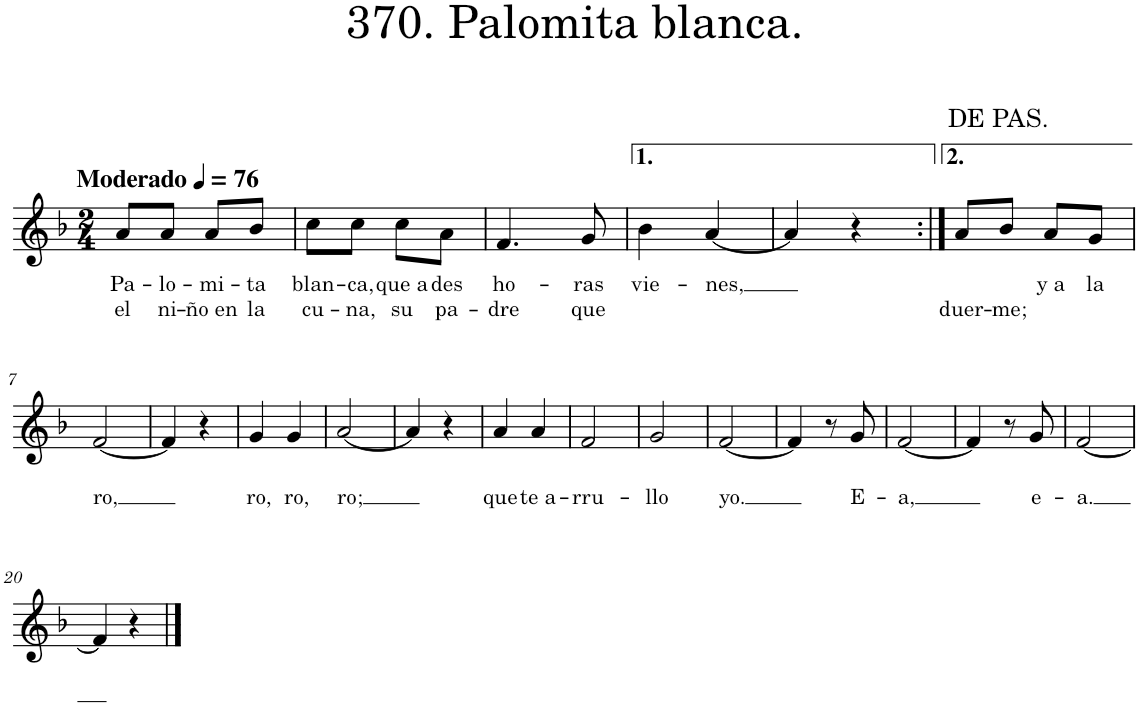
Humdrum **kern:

**kern	**text	**text
*part1	*part1	*part1
*staff1	*staff1	*staff1
*I"Piano	*	*
*I'Pno.	*	*
*clefG2	*	*
*k[b-]	*	*
*M2/4	*	*
*MM76	*	*
=1	=1	=1
!LO:TX:a:B:t=Moderado	!	!
!	!LO:LY:b	!LO:LY:b
8a/L	Pa-	el
!	!LO:LY:b	!LO:LY:b
8a/J	-lo-	ni-
!	!LO:LY:b	!LO:LY:b
8a/L	-mi-	-ño en
!	!LO:LY:b	!LO:LY:b
8b-/J	-ta	la
=2	=2	=2
!	!LO:LY:b	!LO:LY:b
8cc\L	blan-	cu-
!	!LO:LY:b	!LO:LY:b
8cc\J	-ca,	-na,
!	!LO:LY:b	!LO:LY:b
8cc\L	que a	su
!	!LO:LY:b	!LO:LY:b
8a\J	des	pa-
=3	=3	=3
!	!LO:LY:b	!LO:LY:b
4.f/	ho-	-dre
!LO:TX:a:t=DE PAS.	!	!
!	!LO:LY:b	!LO:LY:b
8g/	-ras	que
=4	=4	=4
!	!LO:LY:b	!
4b-\	vie-	.
!	!LO:LY:b	!
[4a/	-nes,	.
=5	=5	=5
4a/]	.	.
4r	.	.
=6:|!	=6:|!	=6:|!
!	!	!LO:LY:b
8a/L	.	duer-
!	!	!LO:LY:b
8b-/J	.	-me;
!	!LO:LY:b	!
8a/L	y a	.
!	!LO:LY:b	!
8g/J	la	.
!!LO:LB:g=z
=7	=7	=7
!	!	!LO:LY:b
[2f/	.	ro,
=8	=8	=8
4f/]	.	.
4r	.	.
=9	=9	=9
!	!	!LO:LY:b
4g/	.	ro,
!	!	!LO:LY:b
4g/	.	ro,
=10	=10	=10
!	!	!LO:LY:b
[2a/	.	ro;
=11	=11	=11
4a/]	.	.
4r	.	.
=12	=12	=12
!	!	!LO:LY:b
4a/	.	que
!	!	!LO:LY:b
4a/	.	te a-
=13	=13	=13
!	!	!LO:LY:b
2f/	.	-rru-
=14	=14	=14
!	!	!LO:LY:b
2g/	.	-llo
=15	=15	=15
!	!	!LO:LY:b
[2f/	.	yo.
=16	=16	=16
4f/]	.	.
8r	.	.
!	!	!LO:LY:b
8g/	.	E-
=17	=17	=17
!	!	!LO:LY:b
[2f/	.	-a,
=18	=18	=18
4f/]	.	.
8r	.	.
!	!	!LO:LY:b
8g/	.	e-
=19	=19	=19
!	!	!LO:LY:b
[2f/	.	-a.
!!LO:LB:g=z
=20	=20	=20
4f/]	.	.
4r	.	.
==	==	==
*-	*-	*-
